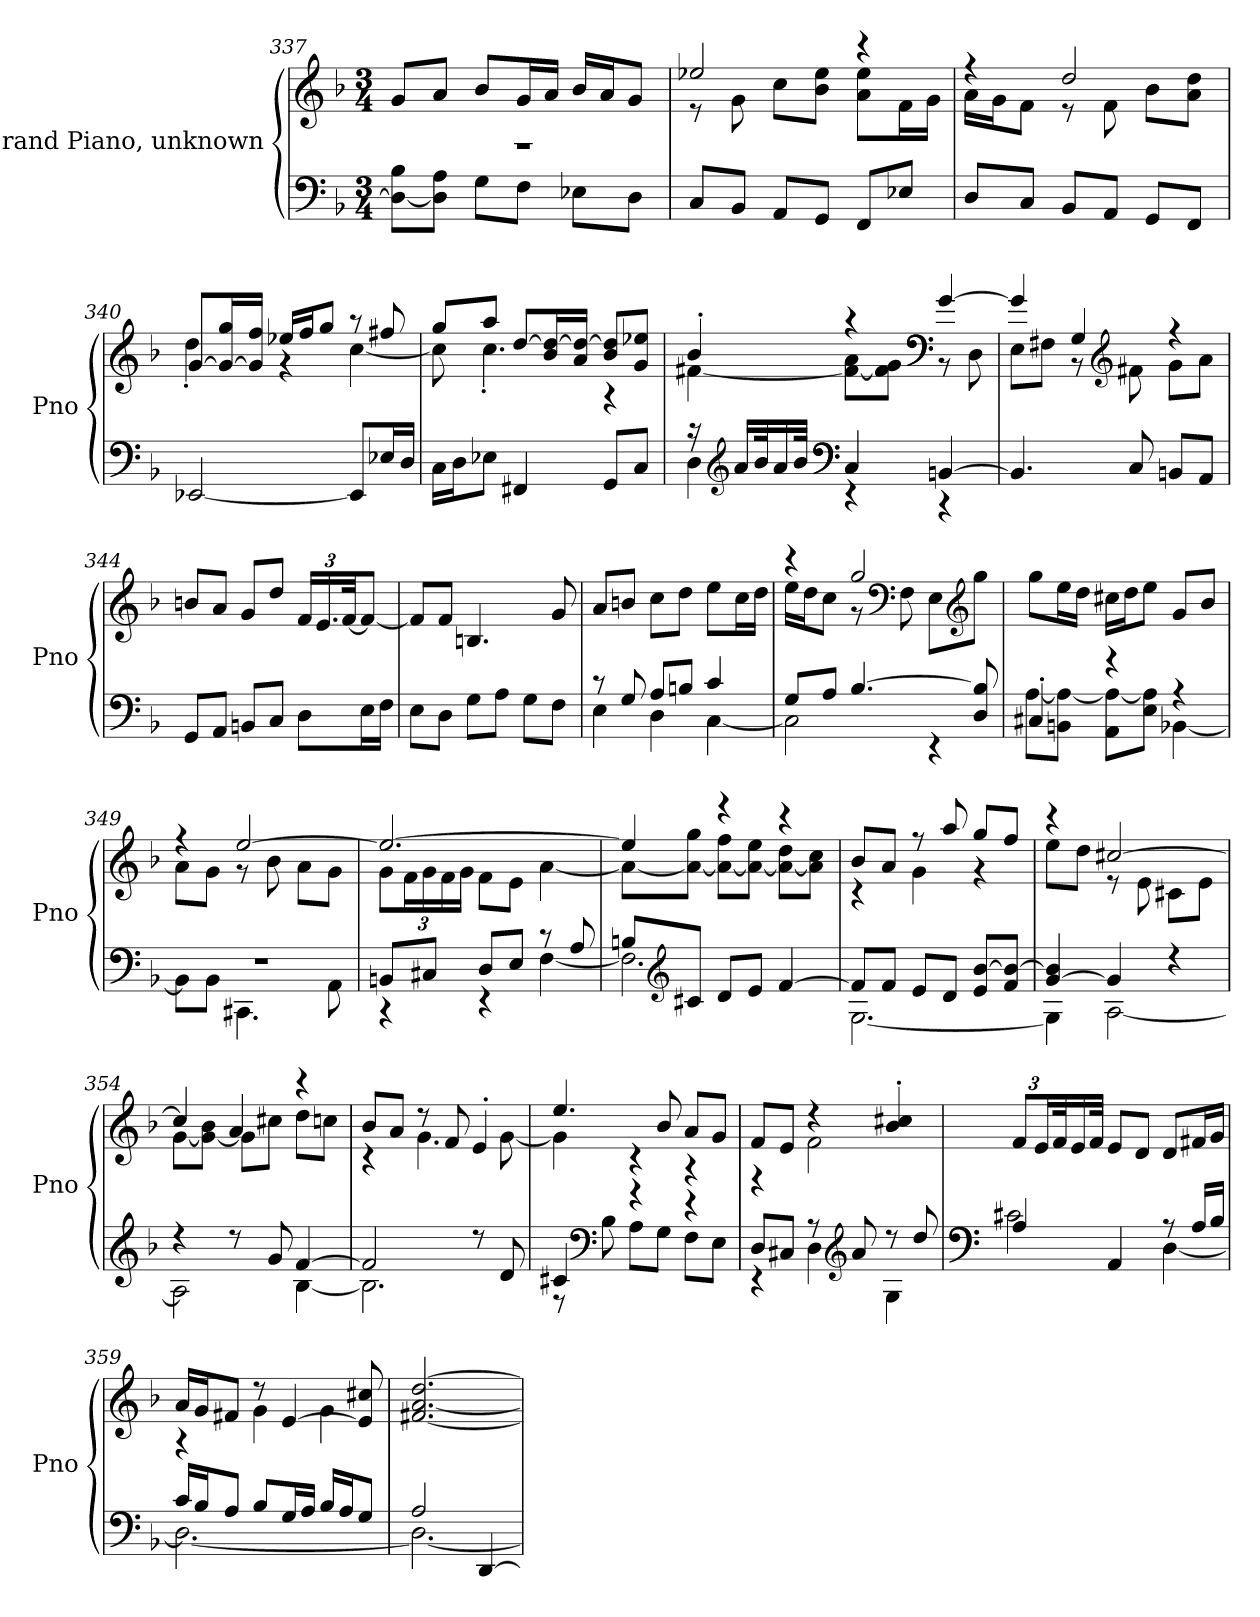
**kern	**kern
*part1	*part1
*staff2	*staff1
*I"Grand Piano, unknown	*
*I'Pno	*
*clefF4	*clefG2
*k[b-]	*k[b-]
*M3/4	*M3/4
=337	=337
*^	*
2.r	8D\_ 8B-\L	8g/L
.	8D\] 8A\J	8a/J
.	8G\L	8b-/L
.	8F\J	16g/L
.	.	16a/JJ
.	8E-X\L	16b-/LL
.	.	16a/J
.	8D\J	8g/J
*v	*v	*
!!LO:LB:g=z
=338	=338
*	*^
8C/L	2ee-X/	8r
8BB-/J	.	8g\
8AA/L	.	8cc\L
8GG/J	.	8b-\ 8ee-\J
8FF/L	4r	8a\ 8ee-\L
8E-X/J	.	16f\L
.	.	16g\JJ
=339	=339	=339
8D/L	4r	16a\LL
.	.	16g\J
8C/J	.	8f\J
8BB-/L	2dd/	8r
8AA/J	.	8f\
8GG/L	.	8b-\L
8FF/J	.	8a\ 8dd\J
=340	=340	=340
[2EE-X/	[8g/L	4dd'\
.	16g/_ 16gg/L	.
.	16g/] 16ff/JJ	.
.	16ee-X/LL	4r
.	16ff/J	.
.	8gg/J	.
8EE-/L]	8r	[4cc\
16E-X/L	8ff#X/	.
16D/JJ	.	.
=341	=341	=341
16C\LL	8gg/L	8cc\]
16D\J	.	.
8E-X\J	8aa/J	4.cc'\
4FF#X/	[8dd/L	.
.	16b-/ 16dd/_L	.
.	16a/ 16dd/_JJ	.
8GG/L	8b-/ 8dd/]L	4r
8C/J	8g/ 8ee-X/J	.
!!LO:LB:g=z	!!
=342	=342	=342
*^	*	*
16r	4D\	4b-'/	[4f#X\
*clefG2	*	*	*
16a/LL	.	.	.
32b-/K	.	.	.
16a/	.	.	.
32b-/JJk	.	.	.
*clefF4	*	*	*
4C/	4r	4r	8f#\_ 8a\L
.	.	.	8f#\] 8g\J
*	*	*clefF4	*
[4BBn/	4r	[4g/	8r
.	.	.	8D\
*v	*v	*	*
=343	=343	=343
4.BB/]	4g/]	8E\L
.	.	8F#X\J
.	4G/	8r
*	*clefG2	*
8C/	.	8f#X\
8BBn/L	4r	8g\L
8AA/J	.	8a\J
*	*v	*v
=344	=344
8GG/L	8bn/L
8AA/J	8a/J
8BBn/L	8g/L
8C/J	8dd/J
*	*Xbrackettup
8D\L	24f/LL
.	24.e/
.	[48f/JK
16E\L	8f/J_
16F\JJ	.
=345	=345
8E\L	8f/L]
8D\J	8f/J
8G\L	4.Bn/
8A\J	.
8G\L	.
8F\J	8g/
!!LO:LB:g=z
=346	=346
*^	*
8r	4E\	8a/L
8G/	.	8bn/J
8A/L	4D\	8cc\L
8Bn/J	.	8dd\J
4c/	[4C\	8ee\L
.	.	16cc\L
.	.	16dd\JJ
=347	=347	=347
*	*	*^
8G/L	2C\]	4r	16ee\LL
.	.	.	16dd\J
8A/J	.	.	8cc\J
[4.B-/	.	2gg/	8r
*	*	*clefF4	*
.	.	.	8F\
.	4r	.	8E\L
*	*	*clefG2	*
8D/ 8B-/]	.	.	8gg\J
*	*	*v	*v
=348	=348	=348
4C#X'/	[8A\L	8gg\L
.	8BBn\ 8A\_J	16ee\L
.	.	16dd\JJ
4r	8AA\ 8A\_L	16cc#X\LL
.	.	16dd\J
.	8E\ 8A\]J	8ee\J
4r	[4BB-X\	8g/L
.	.	8b-/J
=349	=349	=349
*	*	*^
2.r	8BB-\L]	4r	8a\L
.	8BB-\J	.	8g\J
.	4.CC#X\	[2ee/	8r
.	.	.	8b-\
.	.	.	8a\L
.	8AA\	.	8g\J
!!LO:PB:g=z	!!
=350	=350	=350	=350
8BBn/L	4r	2.ee/_	12g\L
.	.	.	24f\L
8C#X/J	.	.	24g\
.	.	.	24f\
.	.	.	24g\JJ
8D/L	4r	.	8f\L
8E/J	.	.	8e\J
8r	[4F\	.	[4a\
8A/	.	.	.
=351	=351	=351	=351
8Bn/L	2.F\]	4ee/]	8a\L_
*clefG2	*	*	*
8c#X/J	.	.	8a\_ 8gg\J
8d/L	.	4r	8a\_ 8ff\L
8e/J	.	.	8a\_ 8ee\J
[4f/	.	4r	8a\_ 8dd\L
.	.	.	8a\] 8cc\J
=352	=352	=352	=352
8f/L]	[2.G\	8b-/L	4r
8f/J	.	8a/J	.
8e/L	.	8r	4g\
8d/J	.	8aa/	.
8e/ [8b-/L	.	8gg/L	4r
8f/ 8b-/_J	.	8ff/J	.
=353	=353	=353	=353
[4g/ 4b-/]	4G\]	4r	8ee\L
.	.	.	8dd\J
4g/]	[2A\	[2cc#X/	8r
.	.	.	8e\
4r	.	.	8c#X\L
.	.	.	8e\J
!!LO:LB:g=z	!!
=354	=354	=354	=354
4r	2A\]	4cc#/]	[8g\L
.	.	.	8g\_ 8b-\J
8r	.	4a/	8g\L]
8g/	.	.	8cc#X\J
[4f/	[4B-\	4r	8dd\L
.	.	.	8ccn\J
=355	=355	=355	=355
2f/]	2.B-\]	8b-/L	4r
.	.	8a/J	.
.	.	8r	4.g\
.	.	8f/	.
8r	.	4e'/	.
8d/	.	.	[8g\
=356	=356	=356	=356
4c#X/	8r	4.ee/	4g\]
*clefF4	*	*	*
.	8B-\	.	.
4r	8A\L	.	4r
.	8G\J	8b-/	.
4r	8F\L	8a/L	4r
.	8E\J	8g/J	.
=357	=357	=357	=357
8D/L	4r	8f/L	4r
8C#X/J	.	8e/J	.
8r	4D\	4r	2f\
*clefG2	*	*	*
8a/	.	.	.
8r	4G\	4b-/' 4cc#X/'	.
8dd/	.	.	.
*	*	*v	*v
!!LO:LB:g=z
=358	=358	=358
*clefF4	*	*
4A/	2c#X\	12f/L
.	.	24e/L
.	.	32f/K
.	.	16e/
.	.	32f/JJk
4AA/	.	8e/L
.	.	8d/J
8r	[4D\	8d/L
16A/LL	.	16f#X/L
16B-/JJ	.	16g/JJ
=359	=359	=359
*	*	*^
16c/LL	2.D\_	16a/LL	4r
16B-/J	.	16g/J	.
8A/J	.	8f#X/J	.
8B-/L	.	8r	4g\
16G/L	.	[4e/	.
16A/JJ	.	.	.
16B-/LL	.	.	4g\
16A/J	.	.	.
8G/J	.	8e/] 8cc#X/	.
*	*	*v	*v
=360	=360	=360
2A/	2.D\_	[2.f#X/ [2.a/ [2.dd/
[4DD/	.	.
*v	*v	*
=	=
*-	*-
